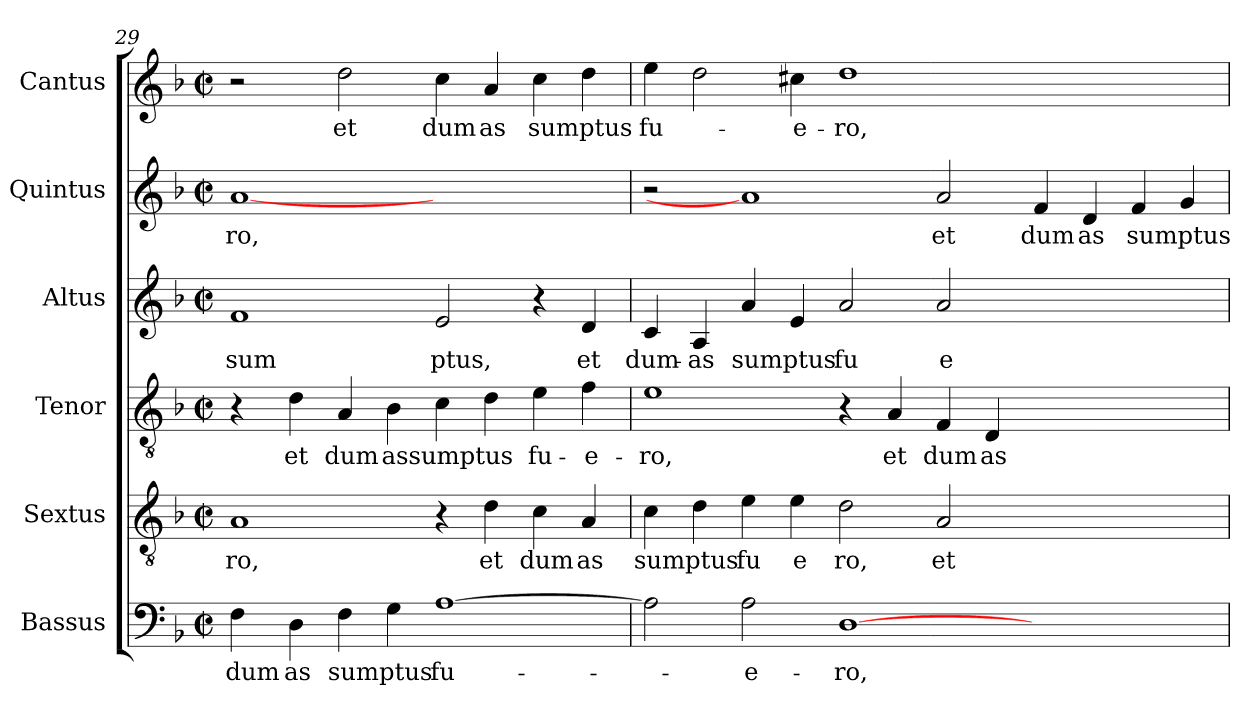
**kern	**text	**kern	**text	**kern	**text	**kern	**text	**kern	**text	**kern	**text
*part6	*part6	*part5	*part5	*part4	*part4	*part3	*part3	*part2	*part2	*part1	*part1
*staff6	*staff6	*staff5	*staff5	*staff4	*staff4	*staff3	*staff3	*staff2	*staff2	*staff1	*staff1
*I"Bassus	*	*I"Sextus	*	*I"Tenor	*	*I"Altus	*	*I"Quintus	*	*I"Cantus	*
*clefF4	*	*clefGv2	*	*clefGv2	*	*clefG2	*	*clefG2	*	*clefG2	*
*k[b-]	*	*k[b-]	*	*k[b-]	*	*k[b-]	*	*k[b-]	*	*k[b-]	*
*F:	*	*F:	*	*F:	*	*F:	*	*F:	*	*F:	*
*M2/2	*	*M2/2	*	*M2/2	*	*M2/2	*	*M2/2	*	*M2/2	*
*met(c|)	*	*met(c|)	*	*met(c|)	*	*met(c|)	*	*met(c|)	*	*met(c|)	*
=29	=29	=29	=29	=29	=29	=29	=29	=29	=29	=29	=29
!	!LO:LY:b:cj	!	!LO:LY:b:cj	!	!	!	!LO:LY:b:cj	!	!LO:LY:b:cj	!	!
4F\	dum	1A	ro,	4r	.	1f	sum	[1a	ro,	2r	.
!	!LO:LY:b:cj	!	!	!	!LO:LY:b:cj	!	!	!	!	!	!
4D\	as	.	.	4d\	et	.	.	.	.	.	.
!	!LO:LY:b	!	!	!	!LO:LY:b:cj	!	!	!	!	!	!LO:LY:b:cj
4F\	sumptus	.	.	4A/	dum	.	.	.	.	2dd\	et
!	!	!	!	!	!LO:LY:b	!	!	!	!	!	!
4G\	.	.	.	4B-\	assumptus	.	.	.	.	.	.
!	!LO:LY:b:cj	!	!	!	!	!	!LO:LY:b:cj	!	!	!	!LO:LY:b:cj
[>1A	fu-	4r	.	4c\	.	2e/	ptus,	1ryy	.	4cc\	dum
!	!	!	!LO:LY:b:cj	!	!	!	!	!	!	!	!LO:LY:b:cj
.	.	4d\	et	4d\	.	.	.	.	.	4a/	as
!	!	!	!LO:LY:b:cj	!	!LO:LY:b:cj	!	!	!	!	!	!LO:LY:b
.	.	4c\	dum	4e\	fu-	4r	.	.	.	4cc\	sumptus
!	!	!	!LO:LY:b:cj	!	!LO:LY:b:cj	!	!LO:LY:b:cj	!	!	!	!
.	.	4A/	as	4f\	-e-	4d/	et	.	.	4dd\	.
=30	=30	=30	=30	=30	=30	=30	=30	=30	=30	=30	=30
!	!	!	!LO:LY:b	!	!LO:LY:b:cj	!	!LO:LY:b:cj	!	!	!	!LO:LY:b:cj
2A\]	.	4c\	sumptus	1e	-ro,	4c/	dum-	2r	.	4ee\	fu-
!	!	!	!	!	!	!	!LO:LY:b:cj	!	!	!	!
.	.	4d\	.	.	.	4A/	-as	.	.	2dd\	.
!	!LO:LY:b:cj	!	!LO:LY:b:cj	!	!	!	!LO:LY:b	!	!	!	!
2A\	-e-	4e\	fu	.	.	4a/	sumptus	1a]	.	.	.
!	!	!	!LO:LY:b:cj	!	!	!	!	!	!	!	!LO:LY:b:cj
.	.	4e\	e	.	.	4e/	.	.	.	4cc#X\	-e-
!	!LO:LY:b:cj	!	!LO:LY:b:cj	!	!	!	!LO:LY:b:cj	!	!	!	!LO:LY:b:cj
[<1D	-ro,	2d\	ro,	4r	.	2a/	fu	.	.	1dd	-ro,
!	!	!	!	!	!LO:LY:b:cj	!	!	!	!	!	!
.	.	.	.	4A/	et	.	.	.	.	.	.
!	!	!	!LO:LY:b:cj	!	!LO:LY:b:cj	!	!LO:LY:b:cj	!	!LO:LY:b:cj	!	!
.	.	2A/	et	4F/	dum	2a/	e	2a/	et	.	.
!	!	!	!	!	!LO:LY:b:cj	!	!	!	!	!	!
.	.	.	.	4D/	as-	.	.	.	.	.	.
!	!	!	!	!	!	!	!	!	!LO:LY:b:cj	!	!
1ryy	.	1ryy	.	1ryy	.	1ryy	.	4f/	dum	1ryy	.
!	!	!	!	!	!	!	!	!	!LO:LY:b:cj	!	!
.	.	.	.	.	.	.	.	4d/	as	.	.
!	!	!	!	!	!	!	!	!	!LO:LY:b	!	!
.	.	.	.	.	.	.	.	4f/	sumptus	.	.
.	.	.	.	.	.	.	.	4g/	.	.	.
=	=	=	=	=	=	=	=	=	=	=	=
*-	*-	*-	*-	*-	*-	*-	*-	*-	*-	*-	*-
